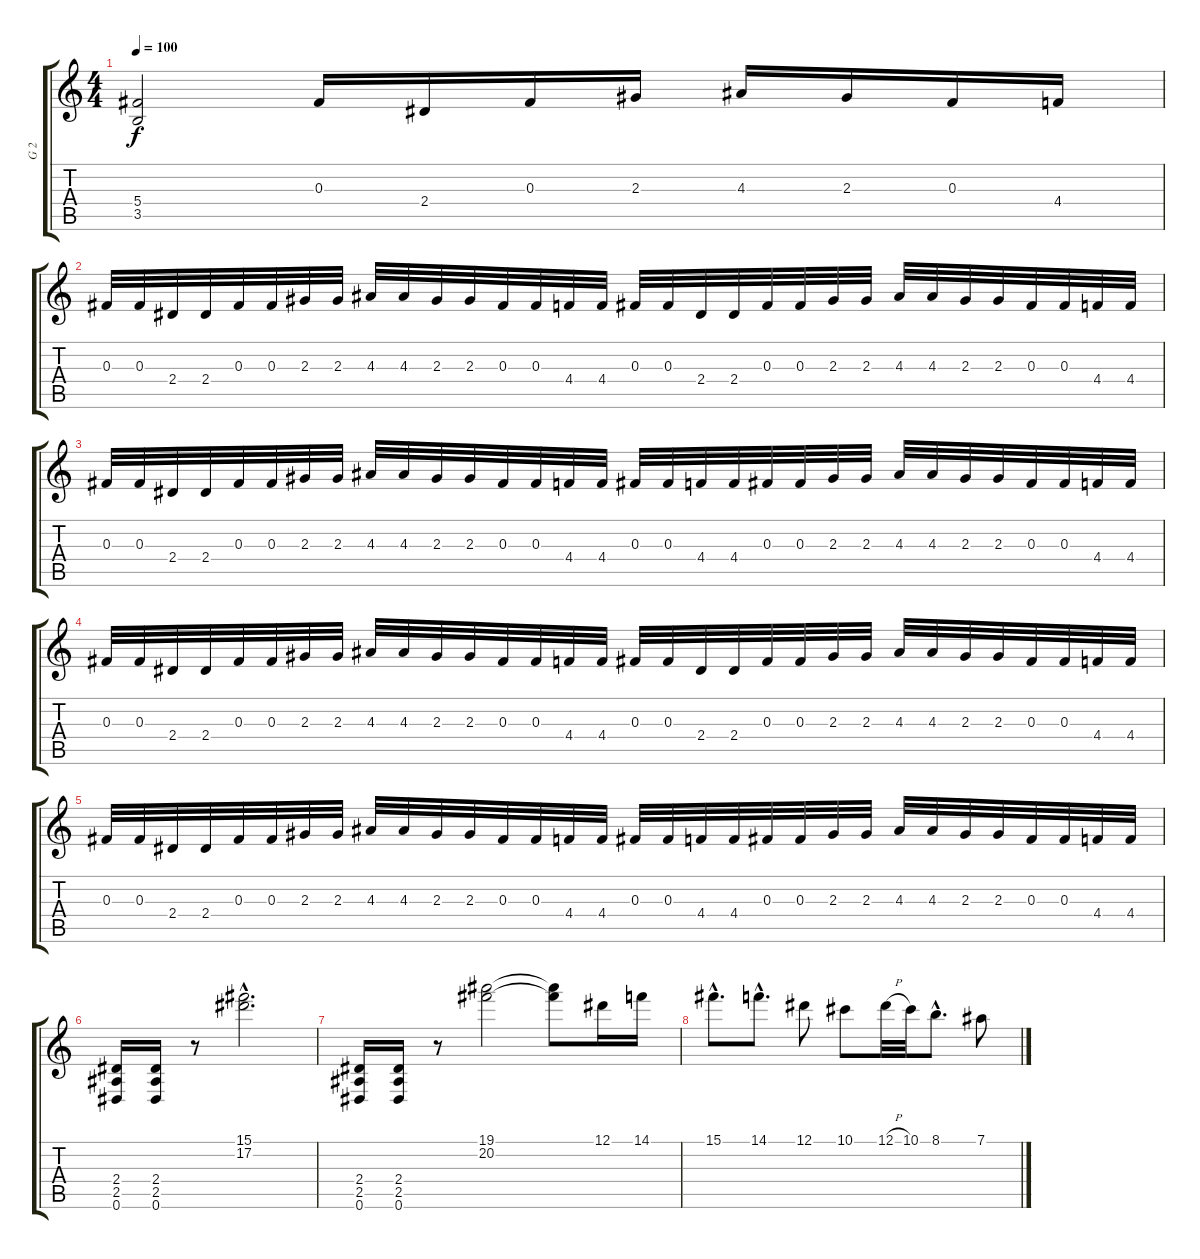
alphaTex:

\track ("G 2" "G 2") {instrument distortionguitar}
\staff {score tabs}
\tuning (Eb4 Bb3 Gb3 Db3 Ab2 Eb2) {hide}
\ts (4 4)
\tempo 100
\clef g2
\ks c
(5.4 3.5).2{dy f} 0.3.16 2.4.16 0.3.16 2.3.16 4.3.16 2.3.16 0.3.16 4.4.16 |
0.3.32 0.3.32 2.4.32 2.4.32 0.3.32 0.3.32 2.3.32 2.3.32 4.3.32 4.3.32 2.3.32 2.3.32 0.3.32 0.3.32 4.4.32 4.4.32 0.3.32 0.3.32 2.4.32 2.4.32 0.3.32 0.3.32 2.3.32 2.3.32 4.3.32 4.3.32 2.3.32 2.3.32 0.3.32 0.3.32 4.4.32 4.4.32 |
0.3.32 0.3.32 2.4.32 2.4.32 0.3.32 0.3.32 2.3.32 2.3.32 4.3.32 4.3.32 2.3.32 2.3.32 0.3.32 0.3.32 4.4.32 4.4.32 0.3.32 0.3.32 4.4.32 4.4.32 0.3.32 0.3.32 2.3.32 2.3.32 4.3.32 4.3.32 2.3.32 2.3.32 0.3.32 0.3.32 4.4.32 4.4.32 |
0.3.32 0.3.32 2.4.32 2.4.32 0.3.32 0.3.32 2.3.32 2.3.32 4.3.32 4.3.32 2.3.32 2.3.32 0.3.32 0.3.32 4.4.32 4.4.32 0.3.32 0.3.32 2.4.32 2.4.32 0.3.32 0.3.32 2.3.32 2.3.32 4.3.32 4.3.32 2.3.32 2.3.32 0.3.32 0.3.32 4.4.32 4.4.32 |
0.3.32 0.3.32 2.4.32 2.4.32 0.3.32 0.3.32 2.3.32 2.3.32 4.3.32 4.3.32 2.3.32 2.3.32 0.3.32 0.3.32 4.4.32 4.4.32 0.3.32 0.3.32 4.4.32 4.4.32 0.3.32 0.3.32 2.3.32 2.3.32 4.3.32 4.3.32 2.3.32 2.3.32 0.3.32 0.3.32 4.4.32 4.4.32 |
(2.4 2.5 0.6).16 (2.4 2.5 0.6).16 r.8 (15.1{hac} 17.2{hac}).2{d} |
(2.4 2.5 0.6).16 (2.4 2.5 0.6).16 r.8 (19.1 20.2).2 (19.1{t} 20.2{t}).8 12.1.16 14.1.16 |
15.1{hac}.8{d} 14.1{hac}.8{d} 12.1.8 10.1.8 12.1{h}.32 10.1.32 8.1{hac}.8{d} 7.1.8
